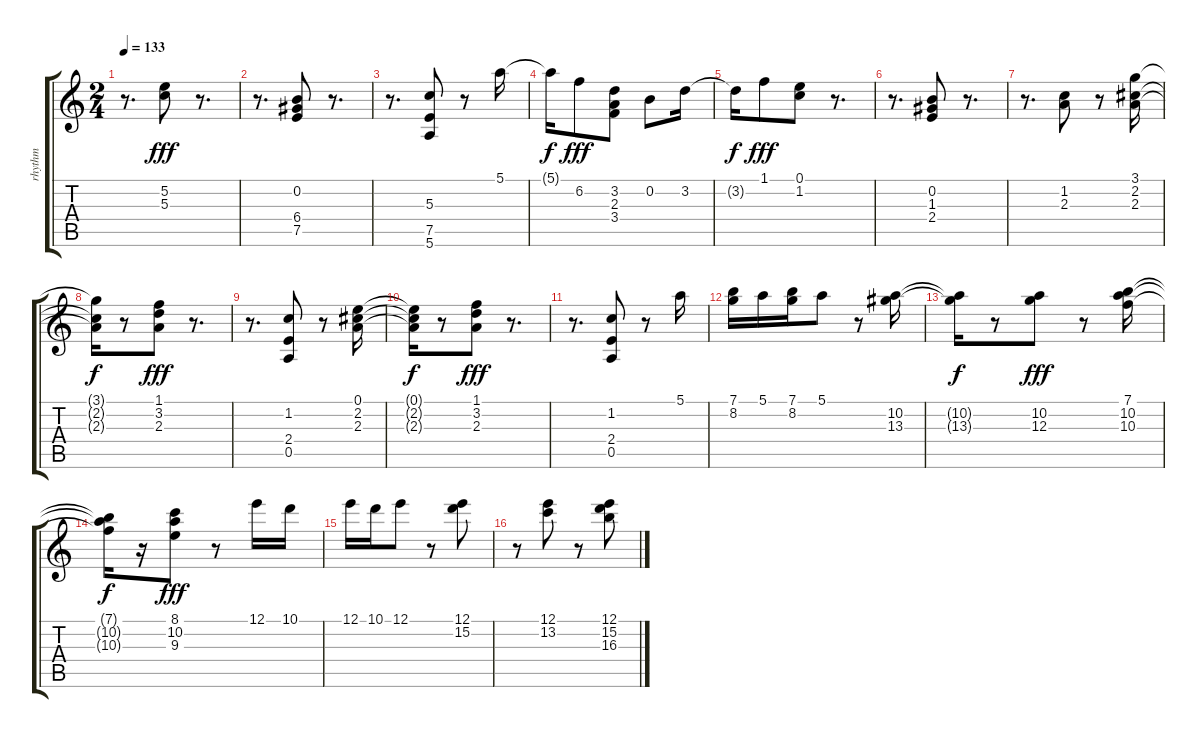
\track ("rhythm" "rhythm") {instrument acousticguitarnylon}
\staff {score tabs}
\tuning (E4 B3 G3 D3 A2 E2) {hide}
\ts (2 4)
\tempo 133
\clef g2
\ks c
r.8{d dy fff} (5.2 5.3).8 r.8{d} |
r.8{d} (0.2 6.4 7.5).8 r.8{d} |
r.8{d} (5.3 7.5 5.6).8 r.8 5.1.16 |
5.1{t}.16{dy f} 6.2.8{dy fff} (3.2 2.3 3.4).8 0.2.8 3.2.16 |
3.2{t}.16{dy f} 1.1.8{dy fff} (0.1 1.2).8 r.8{d} |
r.8{d} (0.2 1.3 2.4).8 r.8{d} |
r.8{d} (1.2 2.3).8 r.8 (3.1 2.2 2.3).16 |
(3.1{t} 2.2{t} 2.3{t}).16{dy f} r.8 (1.1 3.2 2.3).8{dy fff} r.8{d} |
r.8{d} (1.2 2.4 0.5).8 r.8 (0.1 2.2 2.3).16 |
(0.1{t} 2.2{t} 2.3{t}).16{dy f} r.8 (1.1 3.2 2.3).8{dy fff} r.8{d} |
r.8{d} (1.2 2.4 0.5).8 r.8 5.1.16 |
(7.1 8.2).16 5.1.16 (7.1 8.2).16 5.1.8 r.8 (10.2 13.3).16 |
(10.2{t} 13.3{t}).16{dy f} r.8 (10.2 12.3).8{dy fff} r.8 (7.1 10.2 10.3).16 |
(7.1{t} 10.2{t} 10.3{t}).16{dy f} r.16 (8.1 10.2 9.3).8{dy fff} r.8 12.1.16 10.1.16 |
12.1.16 10.1.16 12.1.8 r.8 (12.1 15.2).8 |
r.8 (12.1 13.2).8 r.8 (12.1 15.2 16.3).8
